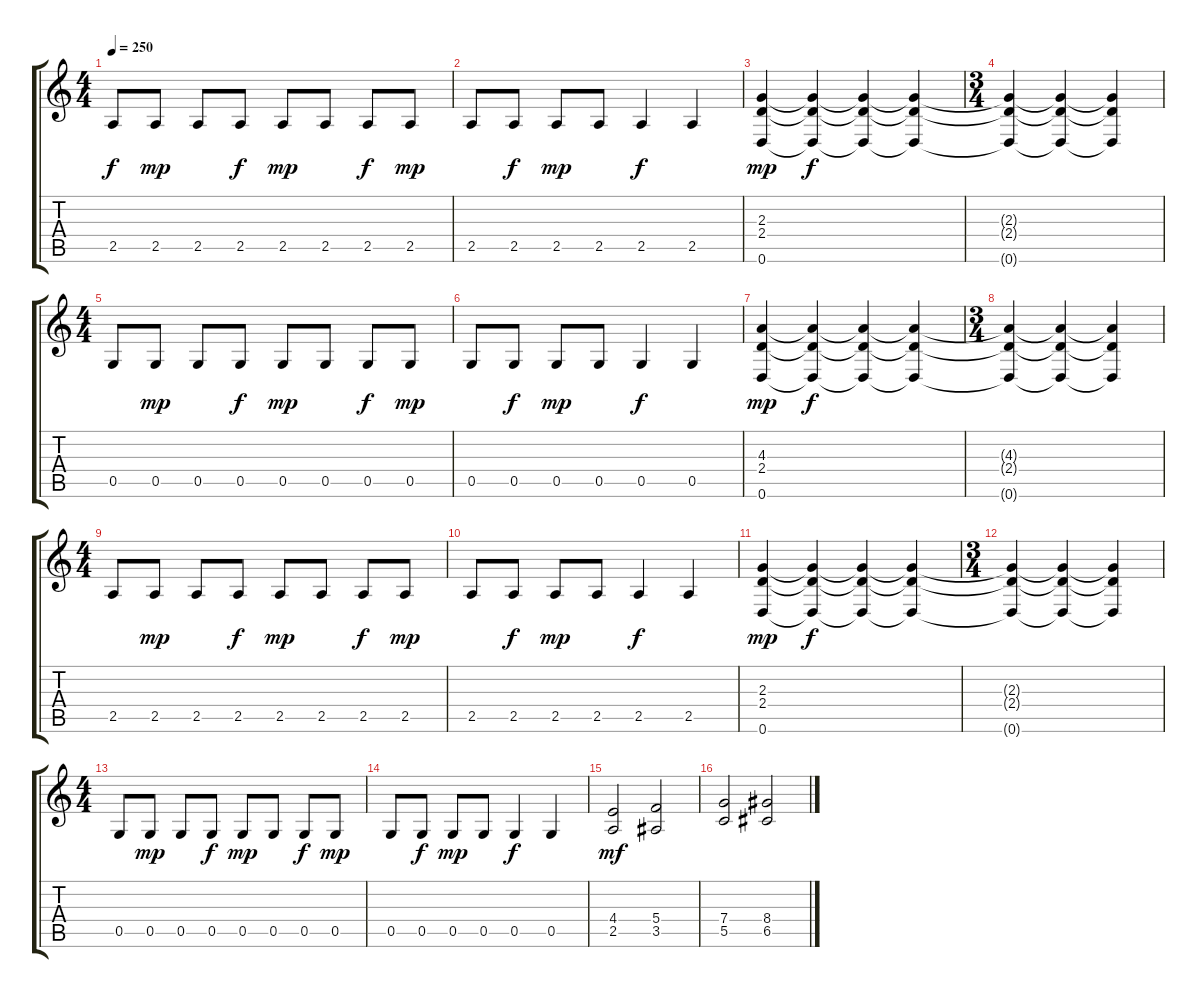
\track "" {instrument overdrivenguitar}
\staff {score tabs}
\tuning (D4 A3 F3 C3 G2 D2) {hide}
\ts (4 4)
\tempo 250
\clef g2
\ks c
2.5.8{dy f} 2.5.8{dy mp} 2.5.8 2.5.8{dy f} 2.5.8{dy mp} 2.5.8 2.5.8{dy f} 2.5.8{dy mp} |
2.5.8 2.5.8{dy f} 2.5.8{dy mp} 2.5.8 2.5.4{dy f} 2.5.4 |
(2.3 2.4 0.6).4{dy mp} (2.3{t} 2.4{t} 0.6{t}).4{dy f} (2.3{t} 2.4{t} 0.6{t}).4 (2.3{t} 2.4{t} 0.6{t}).4 |
\ts (3 4)
(2.3{t} 2.4{t} 0.6{t}).4 (2.3{t} 2.4{t} 0.6{t}).4 (2.3{t} 2.4{t} 0.6{t}).4 |
\ts (4 4)
0.5.8 0.5.8{dy mp} 0.5.8 0.5.8{dy f} 0.5.8{dy mp} 0.5.8 0.5.8{dy f} 0.5.8{dy mp} |
0.5.8 0.5.8{dy f} 0.5.8{dy mp} 0.5.8 0.5.4{dy f} 0.5.4 |
(4.3 2.4 0.6).4{dy mp} (4.3{t} 2.4{t} 0.6{t}).4{dy f} (4.3{t} 2.4{t} 0.6{t}).4 (4.3{t} 2.4{t} 0.6{t}).4 |
\ts (3 4)
(4.3{t} 2.4{t} 0.6{t}).4 (4.3{t} 2.4{t} 0.6{t}).4 (4.3{t} 2.4{t} 0.6{t}).4 |
\ts (4 4)
2.5.8 2.5.8{dy mp} 2.5.8 2.5.8{dy f} 2.5.8{dy mp} 2.5.8 2.5.8{dy f} 2.5.8{dy mp} |
2.5.8 2.5.8{dy f} 2.5.8{dy mp} 2.5.8 2.5.4{dy f} 2.5.4 |
(2.3 2.4 0.6).4{dy mp} (2.3{t} 2.4{t} 0.6{t}).4{dy f} (2.3{t} 2.4{t} 0.6{t}).4 (2.3{t} 2.4{t} 0.6{t}).4 |
\ts (3 4)
(2.3{t} 2.4{t} 0.6{t}).4 (2.3{t} 2.4{t} 0.6{t}).4 (2.3{t} 2.4{t} 0.6{t}).4 |
\ts (4 4)
0.5.8 0.5.8{dy mp} 0.5.8 0.5.8{dy f} 0.5.8{dy mp} 0.5.8 0.5.8{dy f} 0.5.8{dy mp} |
0.5.8 0.5.8{dy f} 0.5.8{dy mp} 0.5.8 0.5.4{dy f} 0.5.4 |
(4.4 2.5).2{dy mf} (5.4 3.5).2 |
(7.4 5.5).2 (8.4 6.5).2
